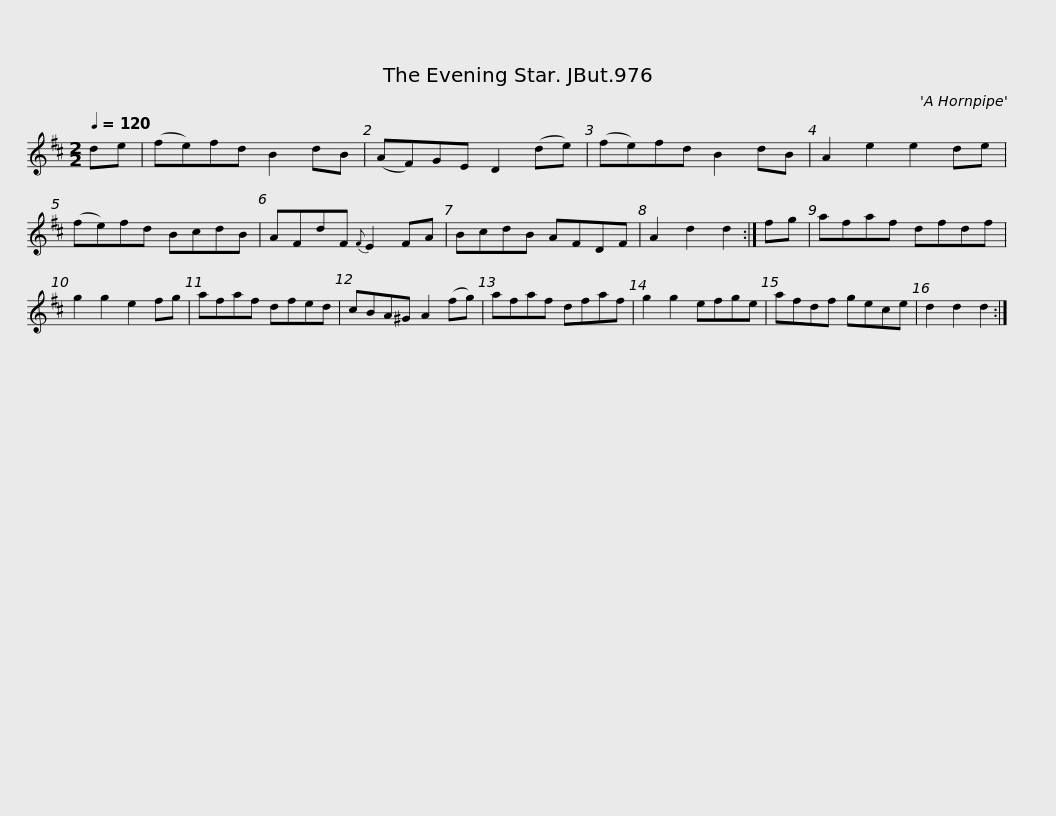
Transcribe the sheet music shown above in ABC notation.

X:1
L:1/8
Q:1/4=120
M:2/2
I:linebreak $
K:D
V:1 treble
V:1
 de | (fe)fd B2 dB | (AF)GE D2 (de) | (fe)fd B2 dB | A2 e2 e2 de | %5
 (fe)fd BcdB | AFdF{F} E2 FA |$ BcdB AFDF | A2 d2 d2 :| fg | %10
 afaf dfdf | g2 g2 e2 fg | afaf dfed | cBA^G A2 (fg) |$ afaf dfaf | %15
 g2 g2 efge | afdf gece | d2 d2 d2 :| %18
